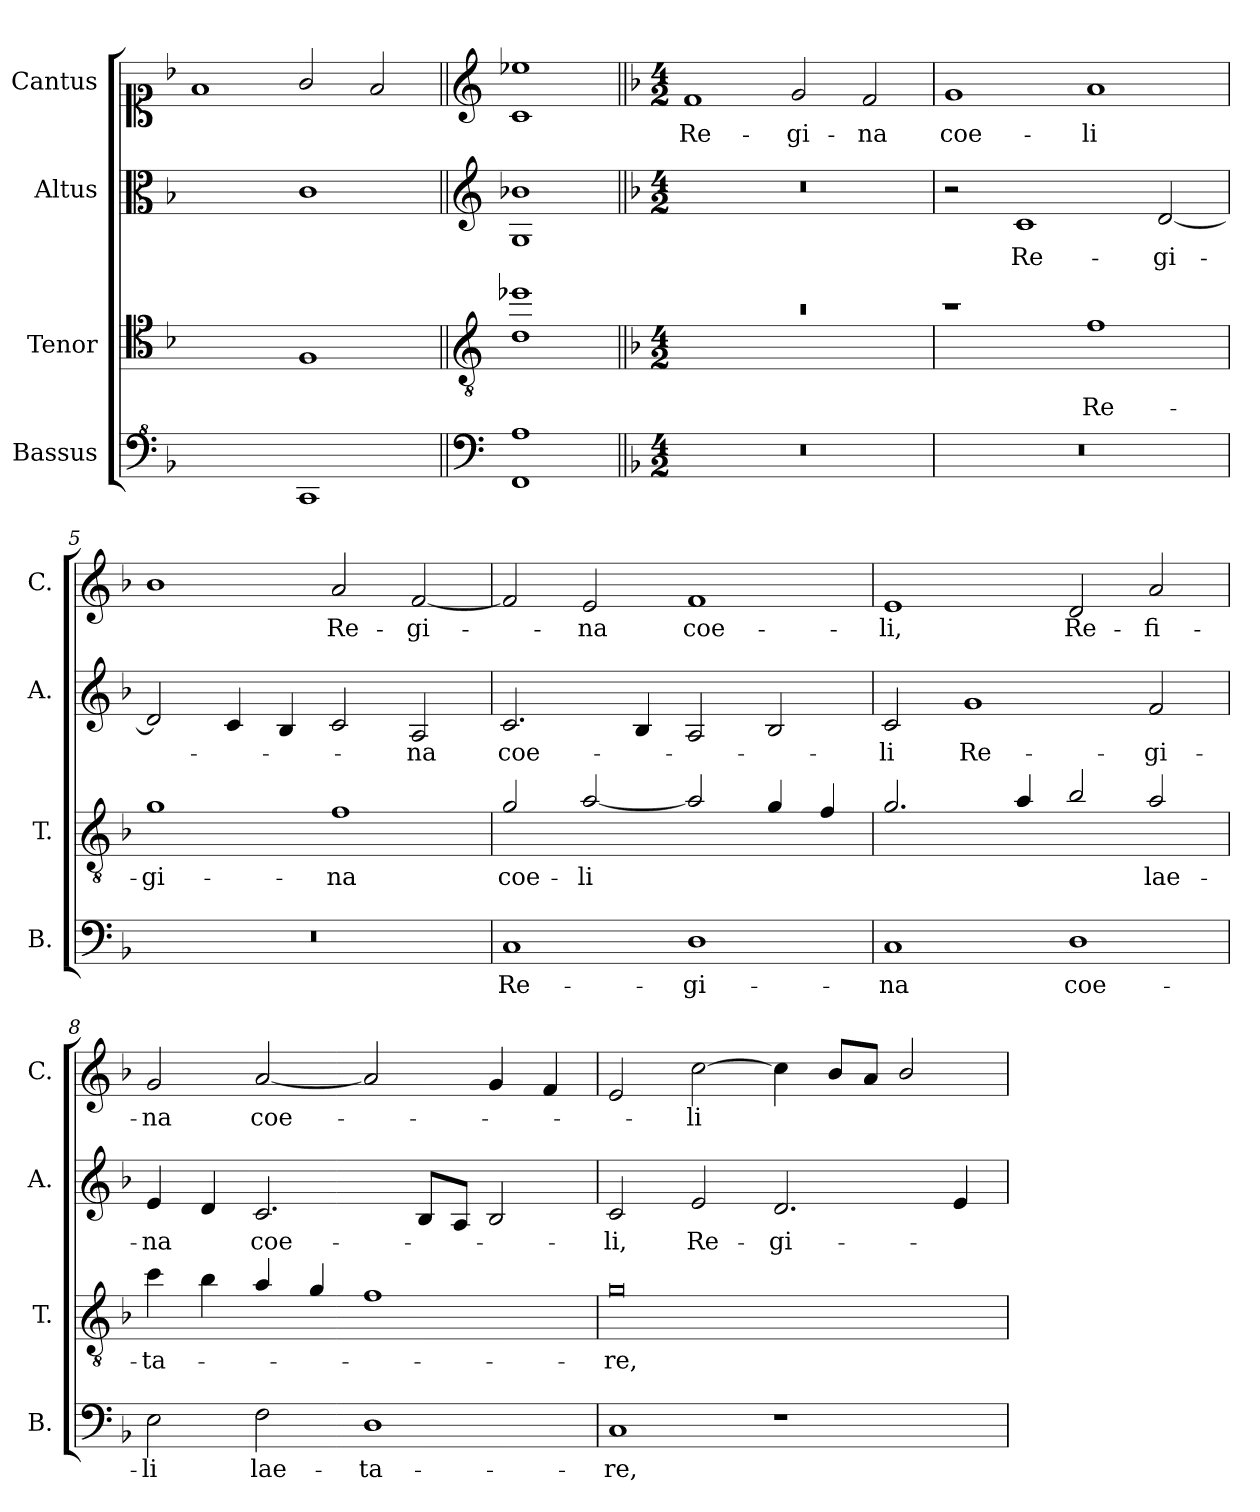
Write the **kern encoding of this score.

**kern	**text	**kern	**text	**kern	**text	**kern	**text
*part4	*part4	*part3	*part3	*part2	*part2	*part1	*part1
*staff4	*staff4	*staff3	*staff3	*staff2	*staff2	*staff1	*staff1
*I"Bassus	*	*I"Tenor	*	*I"Altus	*	*I"Cantus	*
*I'B.	*	*I'T.	*	*I'A.	*	*I'C.	*
*clefF^4	*	*clefC4	*	*clefC3	*	*clefC1	*
*	*	*ITrd7c12	*	*	*	*	*
*k[b-]	*	*k[b-]	*	*k[b-]	*	*k[b-]	*
*F:	*	*F:	*	*F:	*	*F:	*
=1||	=1||	=1||	=1||	=1||	=1||	=1||	=1||
1ryy	.	1ryy	.	1ryy	.	1f>	.
1C>>	.	1FF	.	1c>>	.	2g/	.
.	.	.	.	.	.	2f/	.
=2||	=2||	=2||	=2||	=2||	=2||	=2||	=2||
*clefF4	*	*clefGv2	*	*clefG2	*	*clefG2	*
*k[]	*	*k[]	*	*k[]	*	*k[]	*
*C:	*	*C:	*	*C:	*	*C:	*
1A 1FF	.	1e-X 1D	.	1b-X 1G	.	1ee-X 1c	.
=3||	=3||	=3||	=3||	=3||	=3||	=3||	=3||
*k[b-]	*	*k[b-]	*	*k[b-]	*	*k[b-]	*
*F:	*	*F:	*	*F:	*	*F:	*
*M4/2	*	*M4/2	*	*M4/2	*	*M4/2	*
*	*	*	*	*	*	*MM144	*
!	!	!	!	!	!	!	!LO:LY:b
0rF	.	0rdd	.	0rdd	.	1f	Re-
!	!	!	!	!	!	!	!LO:LY:b
.	.	.	.	.	.	2g/	-gi-
!	!	!	!	!	!	!	!LO:LY:b
.	.	.	.	.	.	2f/	-na
=4	=4	=4	=4	=4	=4	=4	=4
!	!	!	!	!	!	!	!LO:LY:b
0rF	.	1rdd	.	2r	.	1g	coe-
!	!	!	!	!	!LO:LY:b	!	!
.	.	.	.	1c	Re-	.	.
!	!	!	!LO:LY:b	!	!	!	!
!	!	!	!	!	!	!	!LO:LY:b
.	.	1F	Re-	.	.	1a	-li
!	!	!	!	!	!LO:LY:b	!	!
.	.	.	.	[<2d/	-gi-	.	.
=5	=5	=5	=5	=5	=5	=5	=5
!	!	!	!LO:LY:b	!	!	!	!
0rF	.	1G	-gi-	2d/]	.	1b-	.
.	.	.	.	4c/	.	.	.
.	.	.	.	4B-/	.	.	.
!	!	!	!LO:LY:b	!	!	!	!
!	!	!	!	!	!	!	!LO:LY:b
.	.	1F	-na	2c/	.	2a/	Re-
!	!	!	!	!	!LO:LY:b	!	!
!	!	!	!	!	!	!	!LO:LY:b
.	.	.	.	2A/	-na	[<2f/	-gi-
!!LO:LB:g=z
=6	=6	=6	=6	=6	=6	=6	=6
!	!LO:LY:b	!	!	!	!	!	!
!	!	!	!LO:LY:b	!	!	!	!
!	!	!	!	!	!LO:LY:b	!	!
1C	Re-	2G/	coe-	2.c/	coe-	2f/]	.
!	!	!	!LO:LY:b	!	!	!	!
!	!	!	!	!	!	!	!LO:LY:b
.	.	[<2A/	-li	.	.	2e/	-na
.	.	.	.	4B-/	.	.	.
!	!LO:LY:b	!	!	!	!	!	!
!	!	!	!	!	!	!	!LO:LY:b
1D	-gi-	2A/]	.	2A/	.	1f	coe-
.	.	4G/	.	2B-/	.	.	.
.	.	4F/	.	.	.	.	.
=7	=7	=7	=7	=7	=7	=7	=7
!	!LO:LY:b	!	!	!	!	!	!
!	!	!	!	!	!LO:LY:b	!	!
!	!	!	!	!	!	!	!LO:LY:b
1C	-na	2.G/	.	2c/	-li	1e	-li,
!	!	!	!	!	!LO:LY:b	!	!
.	.	.	.	1g	Re-	.	.
.	.	4A/	.	.	.	.	.
!	!LO:LY:b	!	!	!	!	!	!
!	!	!	!	!	!	!	!LO:LY:b
1D	coe-	2B-/	.	.	.	2d/	Re-
!	!	!	!LO:LY:b	!	!	!	!
!	!	!	!	!	!LO:LY:b	!	!
!	!	!	!	!	!	!	!LO:LY:b
.	.	2A/	lae-	2f/	-gi-	2a/	-fi-
=8	=8	=8	=8	=8	=8	=8	=8
!	!LO:LY:b	!	!	!	!	!	!
!	!	!	!LO:LY:b	!	!	!	!
!	!	!	!	!	!LO:LY:b	!	!
!	!	!	!	!	!	!	!LO:LY:b
2E\	-li	4c\	-ta-	4e/	-na	2g/	-na
.	.	4B-\	.	4d/	.	.	.
!	!LO:LY:b	!	!	!	!	!	!
!	!	!	!	!	!LO:LY:b	!	!
!	!	!	!	!	!	!	!LO:LY:b
2F\	lae-	4A/	.	2.c/	coe-	[<2a/	coe-
.	.	4G/	.	.	.	.	.
!	!LO:LY:b	!	!	!	!	!	!
1D	-ta-	1F	.	.	.	2a/]	.
.	.	.	.	8B-/L	.	.	.
.	.	.	.	8A/J	.	.	.
.	.	.	.	2B-/	.	4g/	.
.	.	.	.	.	.	4f/	.
=9	=9	=9	=9	=9	=9	=9	=9
!	!LO:LY:b	!	!	!	!	!	!
!	!	!	!LO:LY:b	!	!	!	!
!	!	!	!	!	!LO:LY:b	!	!
1C	-re,	0G	-re,	2c/	-li,	2e/	.
!	!	!	!	!	!LO:LY:b	!	!
!	!	!	!	!	!	!	!LO:LY:b
.	.	.	.	2e/	Re-	[>2cc\	-li
!	!	!	!	!	!LO:LY:b	!	!
1rF	.	.	.	2.d/	-gi-	4cc\]	.
.	.	.	.	.	.	8b-/L	.
.	.	.	.	.	.	8a/J	.
.	.	.	.	.	.	2b-/	.
.	.	.	.	4e/	.	.	.
=	=	=	=	=	=	=	=
*-	*-	*-	*-	*-	*-	*-	*-
